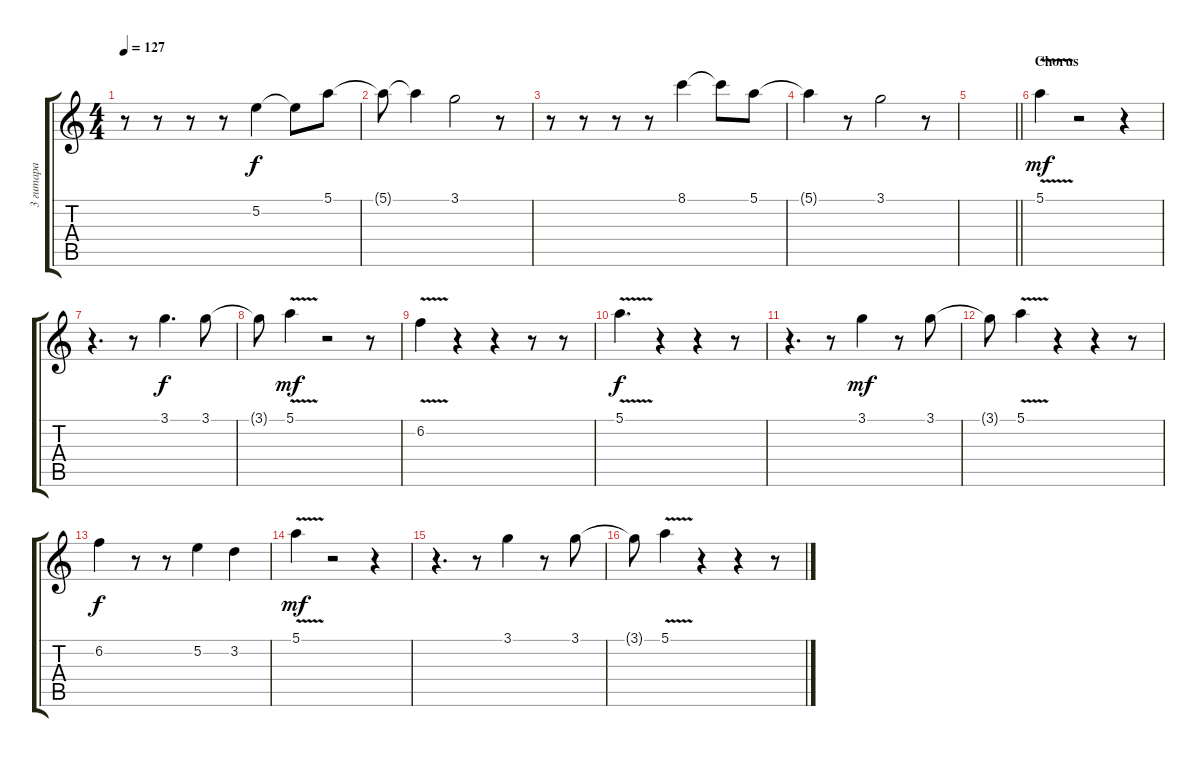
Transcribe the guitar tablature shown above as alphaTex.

\track ("3 гитара" "3 гитара") {instrument acousticguitarsteel}
\staff {score tabs}
\tuning (E4 B3 G3 D3 A2 E2) {hide}
\ts (4 4)
\tempo 127
\clef g2
\ks c
r.8{dy f} r.8 r.8 r.8 5.2.4 5.2{t}.8 5.1.8 |
5.1{t}.8 5.1{t}.4 3.1.2 r.8 |
r.8 r.8 r.8 r.8 8.1.4 8.1{t}.8 5.1.8 |
5.1{t}.4 r.8 3.1.2 r.8 |
\barLineRight lightlight
|
\section ("" "Chorus")
5.1{v}.4{dy mf} r.2 r.4 |
r.4{d} r.8 3.1.4{d dy f} 3.1.8 |
3.1{t}.8 5.1{v}.4{dy mf} r.2 r.8 |
6.2{v}.4 r.4 r.4 r.8 r.8 |
5.1{v}.4{d dy f} r.4 r.4 r.8 |
r.4{d} r.8 3.1.4{dy mf} r.8 3.1.8 |
3.1{t}.8 5.1{v}.4 r.4 r.4 r.8 |
6.2.4{dy f} r.8 r.8 5.2.4 3.2.4 |
5.1{v}.4{dy mf} r.2 r.4 |
r.4{d} r.8 3.1.4 r.8 3.1.8 |
3.1{t}.8 5.1{v}.4 r.4 r.4 r.8
